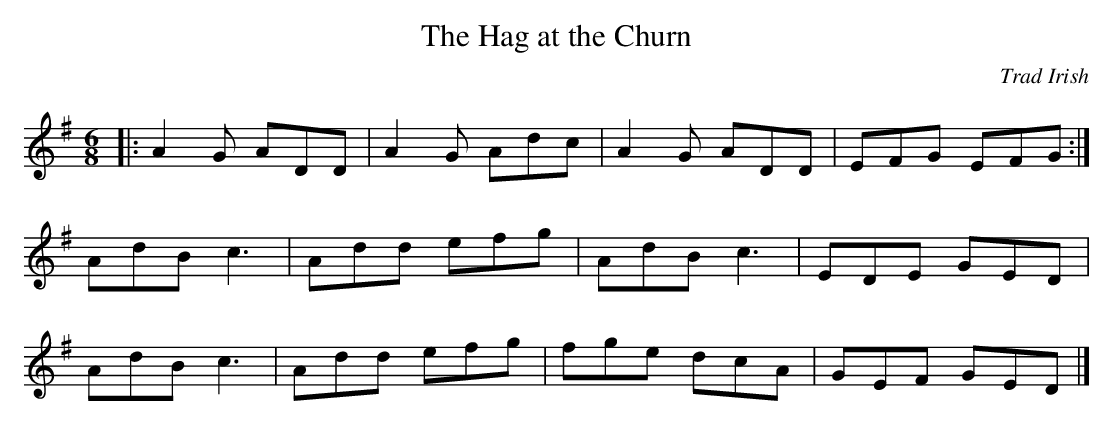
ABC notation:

X:1
T:The Hag at the Churn
L:1/8
M:6/8
C:Trad Irish
K:Dmix
|: A2G ADD | A2G Adc | A2G ADD | EFG EFG :|
   AdB c3  | Add efg | AdB c3  | EDE GED |
   AdB c3  | Add efg | fge dcA | GEF GED |]
